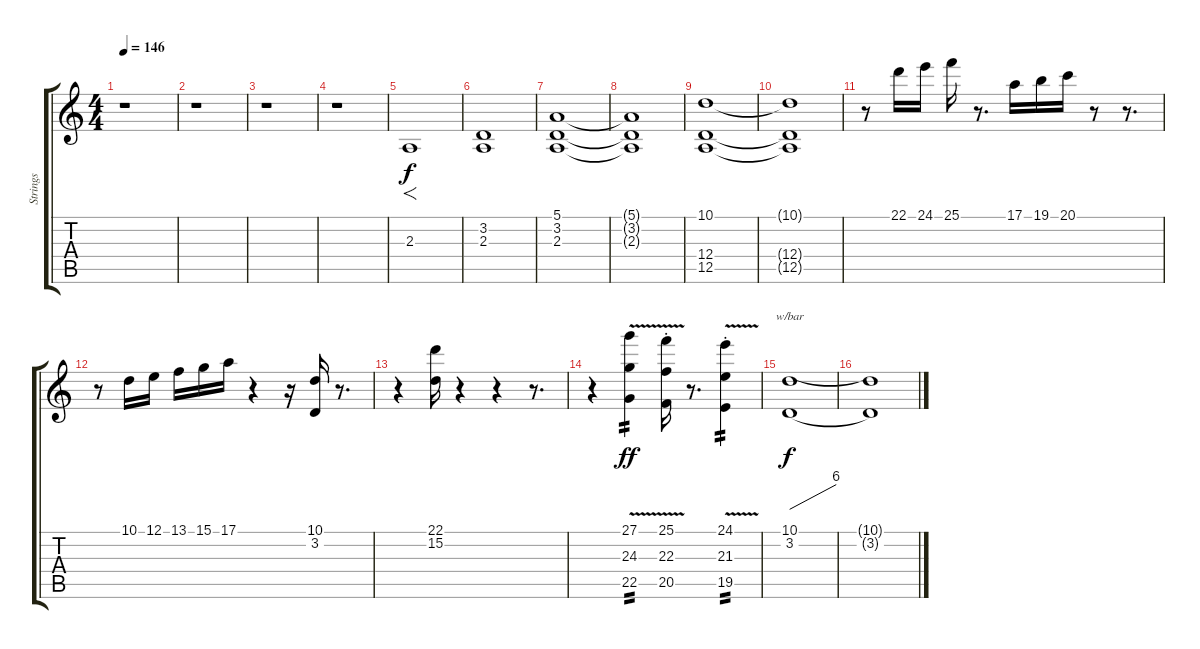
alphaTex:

\track ("Strings" "Strings") {instrument stringensemble1}
\staff {score tabs}
\tuning (E4 B3 G3 D3 A2 E2) {hide}
\ts (4 4)
\tempo 146
\clef g2
\ks c
r.1{dy f instrument stringensemble1} |
r.1 |
r.1 |
r.1 |
2.3.1{f} |
(3.2 2.3).1 |
(5.1 3.2 2.3).1 |
(5.1{t} 3.2{t} 2.3{t}).1 |
(10.1 12.4 12.5).1 |
(10.1{t} 12.4{t} 12.5{t}).1 |
r.8 22.1.16 24.1.16 25.1.16 r.8{d} 17.1.16 19.1.16 20.1.16 r.8 r.8{d} |
r.8 10.1.16 12.1.16 13.1.16 15.1.16 17.1.16 r.4 r.16 (10.1 3.2).16 r.8{d} |
r.4 (22.1 15.2).16 r.4 r.4 r.8{d} |
r.4 (27.1 24.3{v} 22.5{v}).4{tp 2 dy ff} (25.1{v} 22.3{v st} 20.5{v}).16 r.8{d} (24.1 21.3{v st} 19.5{v}).4{tp 2} |
(10.1 3.2).1{tbe (dive default 0 0 60 24) dy f} |
(10.1{t} 3.2{t}).1
